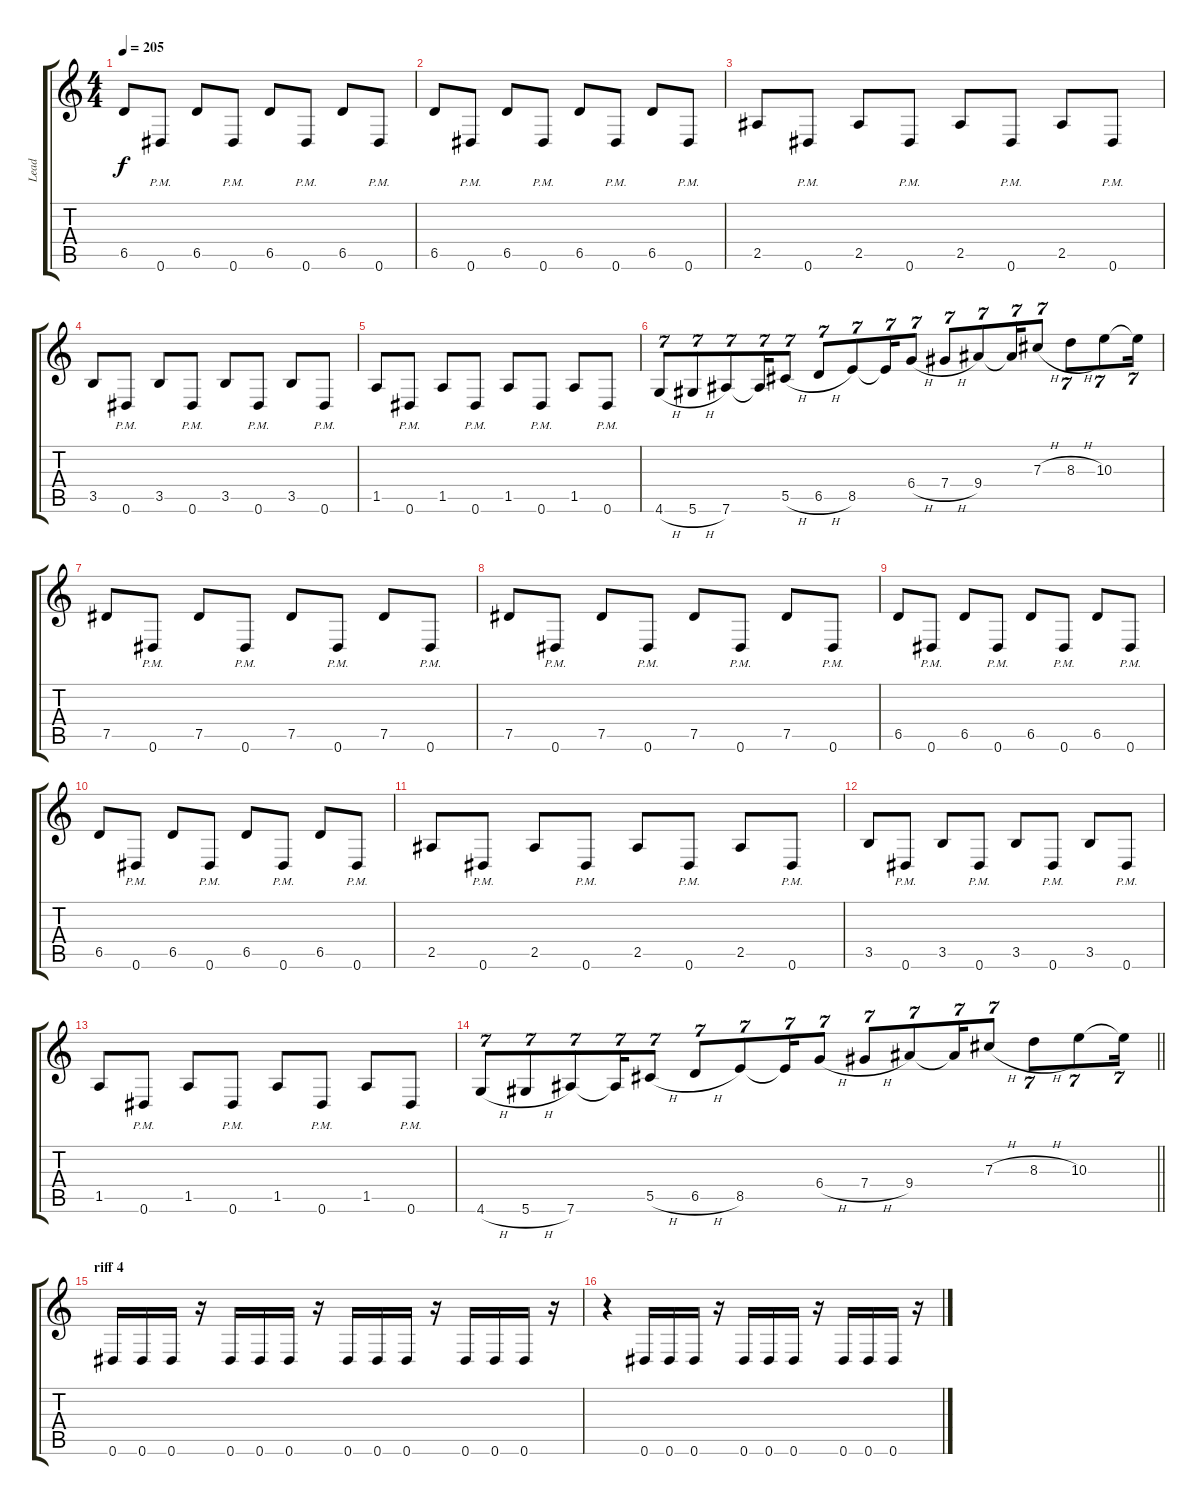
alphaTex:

\track ("Lead" "Lead") {instrument distortionguitar}
\staff {score tabs}
\tuning (Eb4 Bb3 Gb3 Db3 Ab2 Eb2) {hide}
\ts (4 4)
\tempo 205
\clef g2
\ks c
6.5.8{dy f} 0.6{pm}.8 6.5.8 0.6{pm}.8 6.5.8 0.6{pm}.8 6.5.8 0.6{pm}.8 |
6.5.8 0.6{pm}.8 6.5.8 0.6{pm}.8 6.5.8 0.6{pm}.8 6.5.8 0.6{pm}.8 |
2.5.8 0.6{pm}.8 2.5.8 0.6{pm}.8 2.5.8 0.6{pm}.8 2.5.8 0.6{pm}.8 |
3.5.8 0.6{pm}.8 3.5.8 0.6{pm}.8 3.5.8 0.6{pm}.8 3.5.8 0.6{pm}.8 |
1.5.8 0.6{pm}.8 1.5.8 0.6{pm}.8 1.5.8 0.6{pm}.8 1.5.8 0.6{pm}.8 |
4.6{h}.8{tu (7 4)} 5.6{h}.8{tu (7 4)} 7.6.8{tu (7 4)} 7.6{t}.16{tu (7 4)} 5.5{h}.8{tu (7 4)} 6.5{h}.8{tu (7 4)} 8.5.8{tu (7 4)} 8.5{t}.16{tu (7 4)} 6.4{h}.8{tu (7 4)} 7.4{h}.8{tu (7 4)} 9.4.8{tu (7 4)} 9.4{t}.16{tu (7 4)} 7.3{h}.8{tu (7 4)} 8.3{h}.8{tu (7 4)} 10.3.8{tu (7 4)} 10.3{t}.16{tu (7 4)} |
7.5.8 0.6{pm}.8 7.5.8 0.6{pm}.8 7.5.8 0.6{pm}.8 7.5.8 0.6{pm}.8 |
7.5.8 0.6{pm}.8 7.5.8 0.6{pm}.8 7.5.8 0.6{pm}.8 7.5.8 0.6{pm}.8 |
6.5.8 0.6{pm}.8 6.5.8 0.6{pm}.8 6.5.8 0.6{pm}.8 6.5.8 0.6{pm}.8 |
6.5.8 0.6{pm}.8 6.5.8 0.6{pm}.8 6.5.8 0.6{pm}.8 6.5.8 0.6{pm}.8 |
2.5.8 0.6{pm}.8 2.5.8 0.6{pm}.8 2.5.8 0.6{pm}.8 2.5.8 0.6{pm}.8 |
3.5.8 0.6{pm}.8 3.5.8 0.6{pm}.8 3.5.8 0.6{pm}.8 3.5.8 0.6{pm}.8 |
1.5.8 0.6{pm}.8 1.5.8 0.6{pm}.8 1.5.8 0.6{pm}.8 1.5.8 0.6{pm}.8 |
\barLineRight lightlight
4.6{h}.8{tu (7 4)} 5.6{h}.8{tu (7 4)} 7.6.8{tu (7 4)} 7.6{t}.16{tu (7 4)} 5.5{h}.8{tu (7 4)} 6.5{h}.8{tu (7 4)} 8.5.8{tu (7 4)} 8.5{t}.16{tu (7 4)} 6.4{h}.8{tu (7 4)} 7.4{h}.8{tu (7 4)} 9.4.8{tu (7 4)} 9.4{t}.16{tu (7 4)} 7.3{h}.8{tu (7 4)} 8.3{h}.8{tu (7 4)} 10.3.8{tu (7 4)} 10.3{t}.16{tu (7 4)} |
\section ("" "riff 4")
0.6.16 0.6.16 0.6.16 r.16 0.6.16 0.6.16 0.6.16 r.16 0.6.16 0.6.16 0.6.16 r.16 0.6.16 0.6.16 0.6.16 r.16 |
r.4 0.6.16 0.6.16 0.6.16 r.16 0.6.16 0.6.16 0.6.16 r.16 0.6.16 0.6.16 0.6.16 r.16
